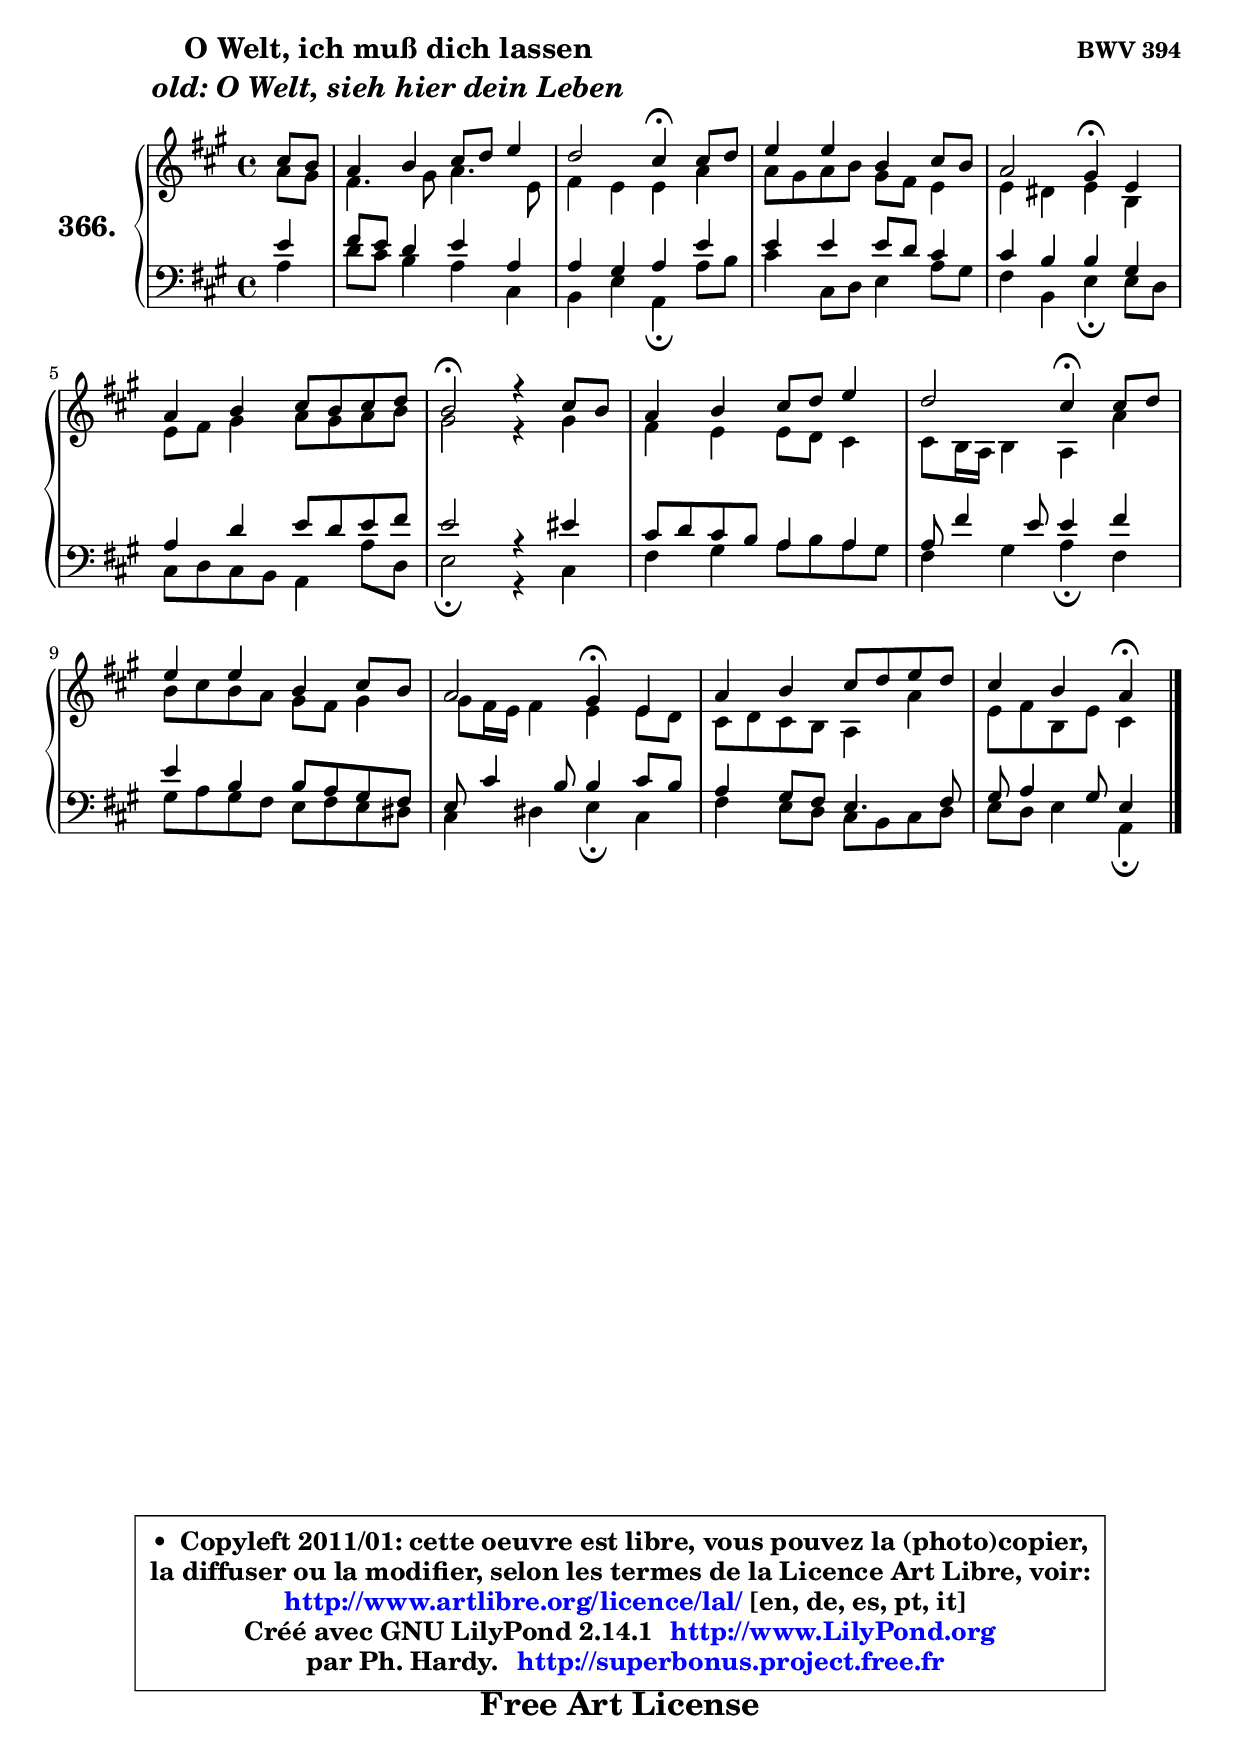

\version "2.14.1"

    \paper {
%	system-system-spacing #'padding = #0.1
%	score-system-spacing #'padding = #0.1
%	ragged-bottom = ##f
%	ragged-last-bottom = ##f
	}

    \header {
      opus = \markup { \bold "BWV 394" }
      piece = \markup { \hspace #9 \fontsize #2 \bold \column \center-align { \line { "O Welt, ich muß dich lassen" }
                     \line { \italic "old: O Welt, sieh hier dein Leben" }
                 } }
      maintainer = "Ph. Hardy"
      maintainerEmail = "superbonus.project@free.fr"
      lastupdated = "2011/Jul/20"
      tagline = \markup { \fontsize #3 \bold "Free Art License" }
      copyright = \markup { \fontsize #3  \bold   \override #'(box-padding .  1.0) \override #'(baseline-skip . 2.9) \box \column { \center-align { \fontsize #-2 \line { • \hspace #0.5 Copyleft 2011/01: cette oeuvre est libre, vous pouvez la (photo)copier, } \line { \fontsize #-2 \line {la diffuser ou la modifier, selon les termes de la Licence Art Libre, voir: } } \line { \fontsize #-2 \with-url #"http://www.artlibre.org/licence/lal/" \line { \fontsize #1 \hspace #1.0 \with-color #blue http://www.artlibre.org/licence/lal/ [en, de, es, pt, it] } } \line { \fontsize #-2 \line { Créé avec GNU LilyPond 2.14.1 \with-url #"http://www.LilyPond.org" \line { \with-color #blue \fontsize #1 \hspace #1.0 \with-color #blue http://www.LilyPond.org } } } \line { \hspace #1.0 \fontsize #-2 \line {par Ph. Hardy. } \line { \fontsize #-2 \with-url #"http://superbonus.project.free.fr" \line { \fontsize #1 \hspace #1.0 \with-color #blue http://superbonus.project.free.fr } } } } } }

	  }

  guidemidi = {
        r4 |
        R1 |
        r2 \tempo 4 = 30 r4 \tempo 4 = 78 r4 |
        R1 |
        r2 \tempo 4 = 30 r4 \tempo 4 = 78 r4 |
        R1 |
        \tempo 4 = 34 r2 \tempo 4 = 78 r2 |
        R1 |
        r2 \tempo 4 = 30 r4 \tempo 4 = 78 r4 |
        R1 |
        r2 \tempo 4 = 30 r4 \tempo 4 = 78 r4 |
        R1 |
        r2 \tempo 4 = 30 r4 
	}

  upper = {
	\time 4/4
	\key a \major
	\clef treble
	\partial 4
	\voiceOne
	<< { 
	% SOPRANO
	\set Voice.midiInstrument = "acoustic grand"
	\relative c'' {
        cis8 b |
        a4 b cis8 d e4 |
        d2 cis4\fermata cis8 d |
        e4 e b cis8 b |
        a2 gis4\fermata e |
        a4 b cis8 b cis d |
        b2\fermata r4 cis8 b |
        a4 b cis8 d e4 |
        d2 cis4\fermata cis8 d |
        e4 e b cis8 b |
        a2 gis4\fermata e |
        a4 b cis8 d e d |
        cis4 b a\fermata
        \bar "|."
	} % fin de relative
	}

	\context Voice="1" { \voiceTwo 
	% ALTO
	\set Voice.midiInstrument = "acoustic grand"
	\relative c'' {
        a8 gis |
        fis4. gis8 a4. e8 |
        fis4 e e a |
        a8 gis a b gis fis e4 |
        e4 dis e b |
        e8 fis gis4 a8 gis a b |
        gis2 r4 gis4 |
        fis4 e e8 d cis4 |
        cis8 b16 a b4 a a' |
        b8 cis b a gis fis gis4 |
	gis8 fis16 e fis4 e e8 d |
        cis8 d cis b a4 a' |
        e8 fis b, e cis4
        \bar "|."
	} % fin de relative
	\oneVoice
	} >>
	}

    lower = {
	\time 4/4
	\key a \major
	\clef bass
	\partial 4
	\voiceOne
	<< { 
	% TENOR
	\set Voice.midiInstrument = "acoustic grand"
	\relative c' {
        e4 |
        fis8 e d4 e a, |
        a4 gis a e' |
        e4 e e8 d cis4 |
        cis4 b b gis |
        a4 d e8 d e fis |
        e2 r4 eis4 |
        cis8 d cis b a4 a |
        a8 fis'4 e8 e4 fis |
        e4 b b8 a gis fis |
        e8 cis'4 b8 b4 cis8 b |
        a4 gis8 fis e4. fis8 |
        gis8 a4 gis8 e4
        \bar "|."
	} % fin de relative
	}
	\context Voice="1" { \voiceTwo 
	% BASS
	\set Voice.midiInstrument = "acoustic grand"
	\relative c' {
        a4 |
        d8 cis b4 a cis, |
        b4 e a,\fermata a'8 b |
        cis4 cis,8 d e4 a8 gis |
        fis4 b, e\fermata e8 d |
        cis8 d cis b a4 a'8 d, |
        e2\fermata r4 cis4 |
        fis4 gis a8 b a gis |
        fis4 gis a\fermata fis |
        gis8 a gis fis e fis e dis |
        cis4 dis e\fermata cis |
        fis4 e8 d cis b cis d |
        e8 d e4 a,\fermata
        \bar "|."
	} % fin de relative
	\oneVoice
	} >>
	}


    \score { 

	\new PianoStaff <<
	\set PianoStaff.instrumentName = \markup { \bold \huge "366." }
	\new Staff = "upper" \upper
	\new Staff = "lower" \lower
	>>

    \layout {
%	ragged-last = ##f
	   }

         } % fin de score

  \score {
    \unfoldRepeats { << \guidemidi \upper \lower >> }
    \midi {
    \context {
     \Staff
      \remove "Staff_performer"
               }

     \context {
      \Voice
       \consists "Staff_performer"
                }

     \context { 
      \Score
      tempoWholesPerMinute = #(ly:make-moment 78 4)
		}
	    }
	}

